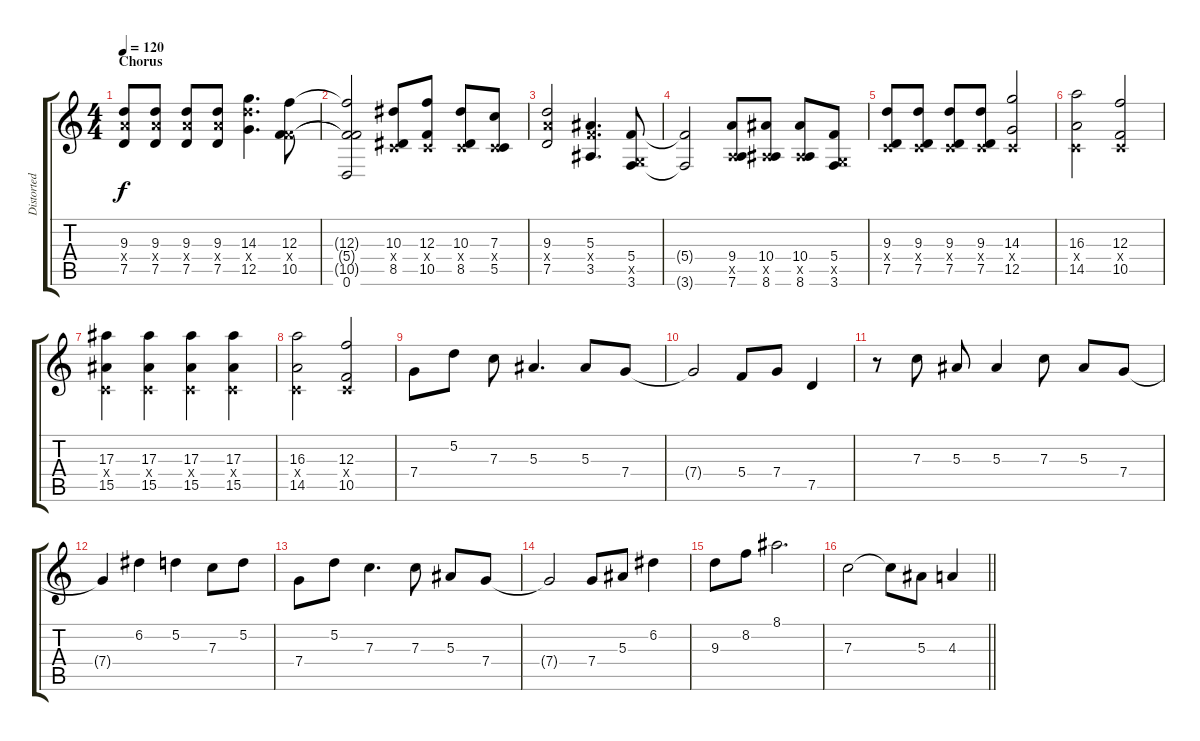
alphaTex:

\track ("Distorted Lead" "Distorted ") {instrument distortionguitar}
\staff {score tabs}
\tuning (D4 A3 F3 C3 G2 D2) {hide}
\ts (4 4)
\section ("" "Chorus")
\tempo 120
\clef g2
\ks c
(9.3 9.4{x} 7.5).8{dy f} (9.3 9.4{x} 7.5).8 (9.3 9.4{x} 7.5).8 (9.3 9.4{x} 7.5).8 (14.3 14.4{x} 12.5).4{d} (12.3 5.4{x} 10.5).8 |
(12.3{t} 5.4{t} 10.5{t} 0.6).2 (10.3 0.4{x} 8.5).8 (12.3 0.4{x} 10.5).8 (10.3 0.4{x} 8.5).8 (7.3 0.4{x} 5.5).8 |
(9.3 9.4{x} 7.5).2 (5.3 5.4{x} 3.5).4{d} (5.4 0.5{x} 3.6).8 |
(5.4{t} 3.6{t}).2 (9.4 2.5{x} 7.6).8 (10.4 3.5{x} 8.6).8 (10.4 3.5{x} 8.6).8 (5.4 0.5{x} 3.6).8 |
(9.3 0.4{x} 7.5).8 (9.3 0.4{x} 7.5).8 (9.3 0.4{x} 7.5).8 (9.3 0.4{x} 7.5).8 (14.3 0.4{x} 12.5).2 |
(16.3 0.4{x} 14.5).2 (12.3 0.4{x} 10.5).2 |
(17.3 0.4{x} 15.5).4 (17.3 0.4{x} 15.5).4 (17.3 0.4{x} 15.5).4 (17.3 0.4{x} 15.5).4 |
(16.3 0.4{x} 14.5).2 (12.3 0.4{x} 10.5).2 |
7.4.8 5.2.8 7.3.8 5.3.4{d} 5.3.8 7.4.8 |
7.4{t}.2 5.4.8 7.4.8 7.5.4 |
r.8 7.3.8 5.3.8 5.3.4 7.3.8 5.3.8 7.4.8 |
7.4{t}.4 6.2.4 5.2.4 7.3.8 5.2.8 |
7.4.8 5.2.8 7.3.4{d} 7.3.8 5.3.8 7.4.8 |
7.4{t}.2 7.4.8 5.3.8 6.2.4 |
9.3.8 8.2.8 8.1.2{d} |
\barLineRight lightlight
7.3.2 7.3{t}.8 5.3.8 4.3.4
